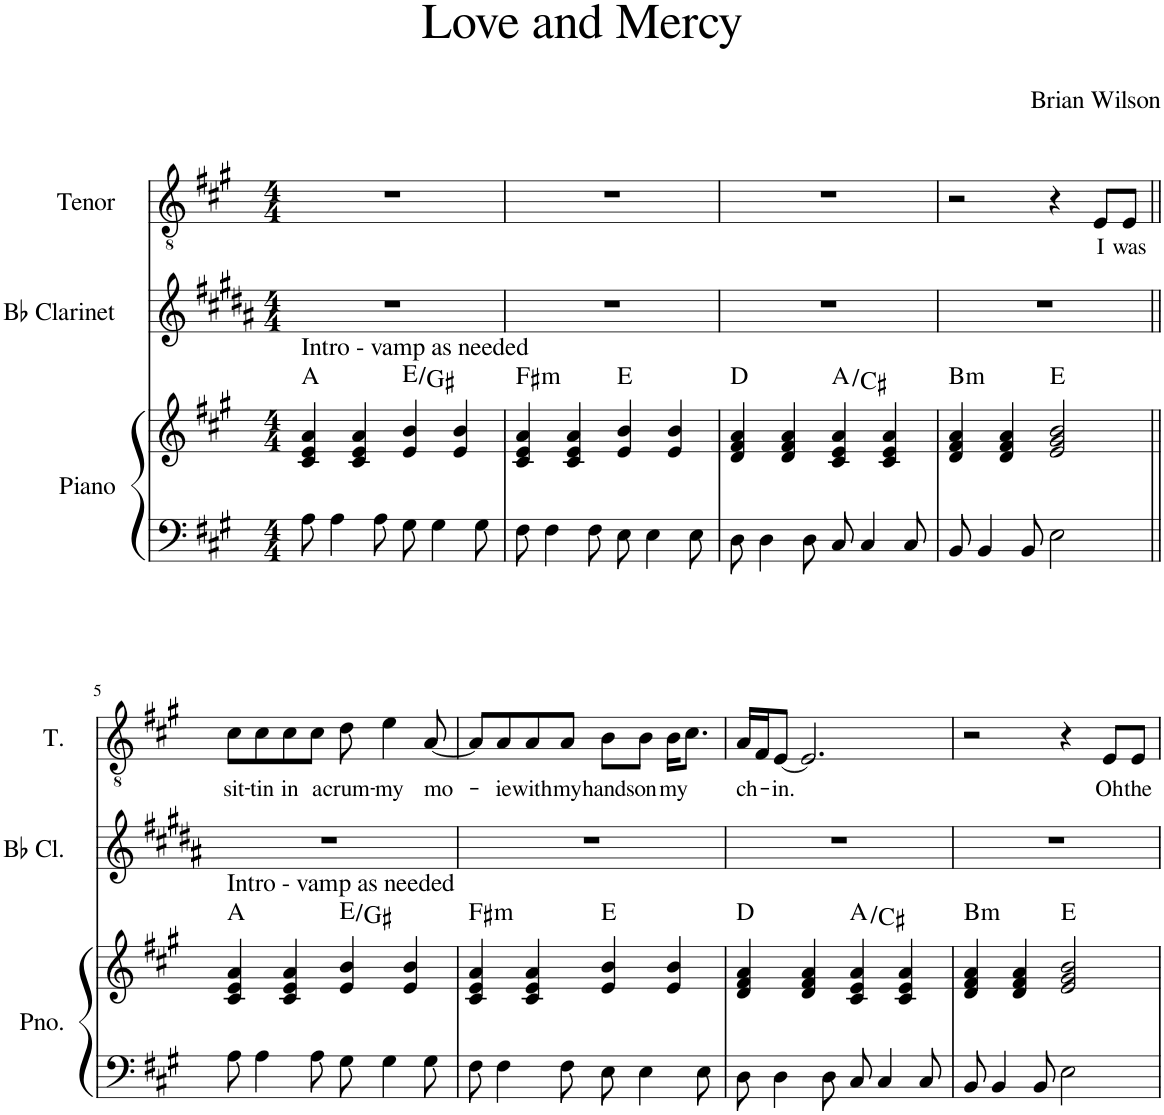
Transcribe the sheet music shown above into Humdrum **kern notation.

**kern	**kern	**harte	**kern	**kern	**text
*part3	*part3	*part3	*part2	*part1	*part1
*staff4	*staff3	*	*staff2	*staff1	*staff1
*I"Piano	*	*	*I"Bb Clarinet	*I"Tenor	*
*I'Pno.	*	*	*I'Bb Cl.	*I'T.	*
*clefF4	*clefG2	*	*clefG2	*clefGv2	*
*	*	*	*Trd1c2	*	*
*k[f#c#g#]	*k[f#c#g#]	*	*k[f#c#g#d#a#]	*k[f#c#g#]	*
*M4/4	*M4/4	*	*M4/4	*M4/4	*
=1	=1	=1	=1	=1	=1
!	!LO:TX:a:t=Intro - vamp as needed	!	!	!	!
8A\	4c#/ 4e/ 4a/	A:maj	1r	1r	.
4A\	.	.	.	.	.
.	4c#/ 4e/ 4a/	.	.	.	.
8A\	.	.	.	.	.
8G#\	4e/ 4b/	E:maj/3	.	.	.
4G#\	.	.	.	.	.
.	4e/ 4b/	.	.	.	.
8G#\	.	.	.	.	.
=2	=2	=2	=2	=2	=2
!	!	!LO:H:kt=m	!	!	!
8F#\	4c#/ 4e/ 4a/	F#:min	1r	1r	.
4F#\	.	.	.	.	.
.	4c#/ 4e/ 4a/	.	.	.	.
8F#\	.	.	.	.	.
8E\	4e/ 4b/	E:maj	.	.	.
4E\	.	.	.	.	.
.	4e/ 4b/	.	.	.	.
8E\	.	.	.	.	.
=3	=3	=3	=3	=3	=3
8D\	4d/ 4f#/ 4a/	D:maj	1r	1r	.
4D\	.	.	.	.	.
.	4d/ 4f#/ 4a/	.	.	.	.
8D\	.	.	.	.	.
8C#/	4c#/ 4e/ 4a/	A:maj/3	.	.	.
4C#/	.	.	.	.	.
.	4c#/ 4e/ 4a/	.	.	.	.
8C#/	.	.	.	.	.
=4	=4	=4	=4	=4	=4
!	!	!LO:H:kt=m	!	!	!
8BB/	4d/ 4f#/ 4a/	B:min	1r	2r	.
4BB/	.	.	.	.	.
.	4d/ 4f#/ 4a/	.	.	.	.
8BB/	.	.	.	.	.
2E\	2e/ 2g#/ 2b/	E:maj	.	4r	.
!	!	!	!	!	!LO:LY:b
.	.	.	.	8E/L	I
!	!	!	!	!	!LO:LY:b
.	.	.	.	8E/J	was
!!LO:LB:g=z
=5||	=5||	=5||	=5||	=5||	=5||
!	!LO:TX:a:t=Intro - vamp as needed	!	!	!	!
!	!	!	!	!	!LO:LY:b
8A\	4c#/ 4e/ 4a/	A:maj	1r	8c#\L	sit-
!	!	!	!	!	!LO:LY:b
4A\	.	.	.	8c#\	-tin
!	!	!	!	!	!LO:LY:b
.	4c#/ 4e/ 4a/	.	.	8c#\	in
!	!	!	!	!	!LO:LY:b
8A\	.	.	.	8c#\J	a
!	!	!	!	!	!LO:LY:b
8G#\	4e/ 4b/	E:maj/3	.	8d\	crum-
!	!	!	!	!	!LO:LY:b
4G#\	.	.	.	4e\	-my
.	4e/ 4b/	.	.	.	.
!	!	!	!	!	!LO:LY:b
8G#\	.	.	.	[8A/	mo-
=6	=6	=6	=6	=6	=6
!	!	!LO:H:kt=m	!	!	!
8F#\	4c#/ 4e/ 4a/	F#:min	1r	8A/L]	.
!	!	!	!	!	!LO:LY:b
4F#\	.	.	.	8A/	ie
!	!	!	!	!	!LO:LY:b
.	4c#/ 4e/ 4a/	.	.	8A/	with
!	!	!	!	!	!LO:LY:b
8F#\	.	.	.	8A/J	my
!	!	!	!	!	!LO:LY:b
8E\	4e/ 4b/	E:maj	.	8B\L	hands
!	!	!	!	!	!LO:LY:b
4E\	.	.	.	8B\J	on
!	!	!	!	!	!LO:LY:b
.	4e/ 4b/	.	.	16B\KL	my
.	.	.	.	8.c#\J	.
8E\	.	.	.	.	.
=7	=7	=7	=7	=7	=7
!	!	!	!	!	!LO:LY:b
8D\	4d/ 4f#/ 4a/	D:maj	1r	16A/LL	ch-
.	.	.	.	16F#/J	.
!	!	!	!	!	!LO:LY:b
4D\	.	.	.	[8E/J	-in.
.	4d/ 4f#/ 4a/	.	.	2.E/]	.
8D\	.	.	.	.	.
8C#/	4c#/ 4e/ 4a/	A:maj/3	.	.	.
4C#/	.	.	.	.	.
.	4c#/ 4e/ 4a/	.	.	.	.
8C#/	.	.	.	.	.
=8	=8	=8	=8	=8	=8
!	!	!LO:H:kt=m	!	!	!
8BB/	4d/ 4f#/ 4a/	B:min	1r	2r	.
4BB/	.	.	.	.	.
.	4d/ 4f#/ 4a/	.	.	.	.
8BB/	.	.	.	.	.
2E\	2e/ 2g#/ 2b/	E:maj	.	4r	.
!	!	!	!	!	!LO:LY:b
.	.	.	.	8E/L	Oh
!	!	!	!	!	!LO:LY:b
.	.	.	.	8E/J	the
=	=	=	=	=	=
*-	*-	*-	*-	*-	*-
